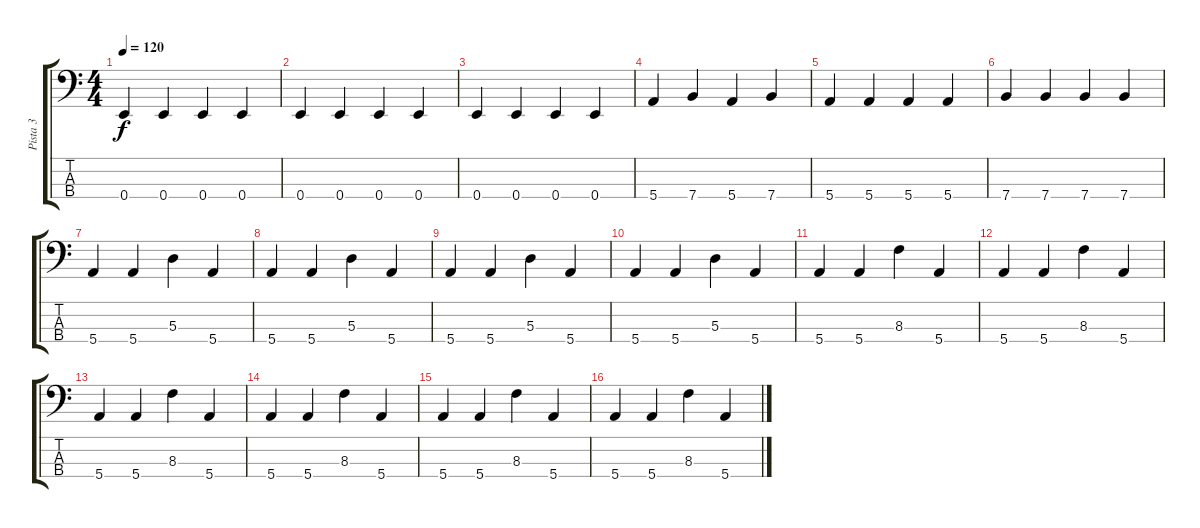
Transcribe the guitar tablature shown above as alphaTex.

\track ("Pista 3" "Pista 3") {instrument electricbassfinger}
\staff {score tabs}
\tuning (G2 D2 A1 E1) {hide}
\ts (4 4)
\tempo 120
\clef f4
\ks c
0.4.4{dy f instrument electricbassfinger} 0.4.4 0.4.4 0.4.4 |
0.4.4 0.4.4 0.4.4 0.4.4 |
0.4.4 0.4.4 0.4.4 0.4.4 |
5.4.4 7.4.4 5.4.4 7.4.4 |
5.4.4 5.4.4 5.4.4 5.4.4 |
7.4.4 7.4.4 7.4.4 7.4.4 |
5.4.4 5.4.4 5.3.4 5.4.4 |
5.4.4 5.4.4 5.3.4 5.4.4 |
5.4.4 5.4.4 5.3.4 5.4.4 |
5.4.4 5.4.4 5.3.4 5.4.4 |
5.4.4 5.4.4 8.3.4 5.4.4 |
5.4.4 5.4.4 8.3.4 5.4.4 |
5.4.4 5.4.4 8.3.4 5.4.4 |
5.4.4 5.4.4 8.3.4 5.4.4 |
5.4.4 5.4.4 8.3.4 5.4.4 |
5.4.4 5.4.4 8.3.4 5.4.4
